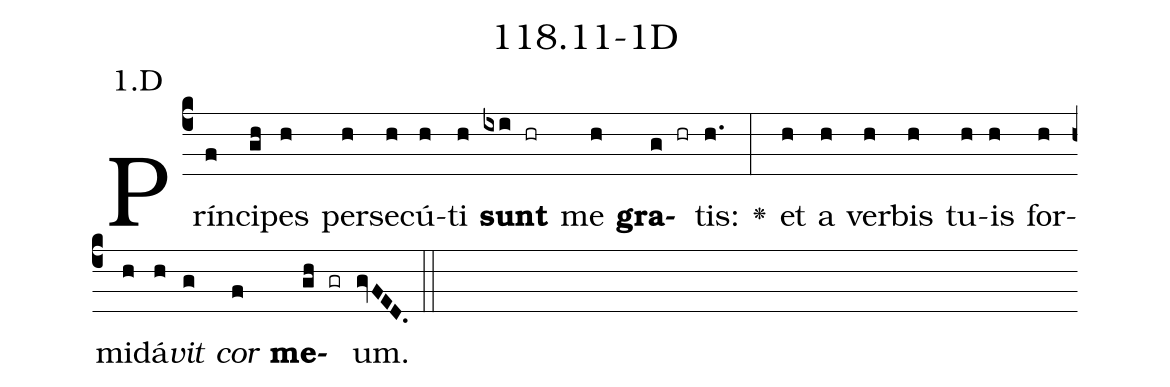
name: 118.11-1D;
annotation: 1.D;
%%
(c4)Prín(f)ci(gh)pes(h) per(h)se(h)cú(h)ti(h) <b>sunt</b>(ixi hr) me(h) <b>gra</b>(g hr)tis:(h.) <v>\greheightstar</v>(:) et(h) a(h) ver(h)bis(h) tu(h)is(h) for(h)mi(h)dá(h)<i>vit</i>(g) <i>cor</i>(f) <b>me</b>(gh gr)um.(gvFED.) (::)


%E(h) u(h) o(g) u(f) a(gh) e.(gvFED.) (::)
